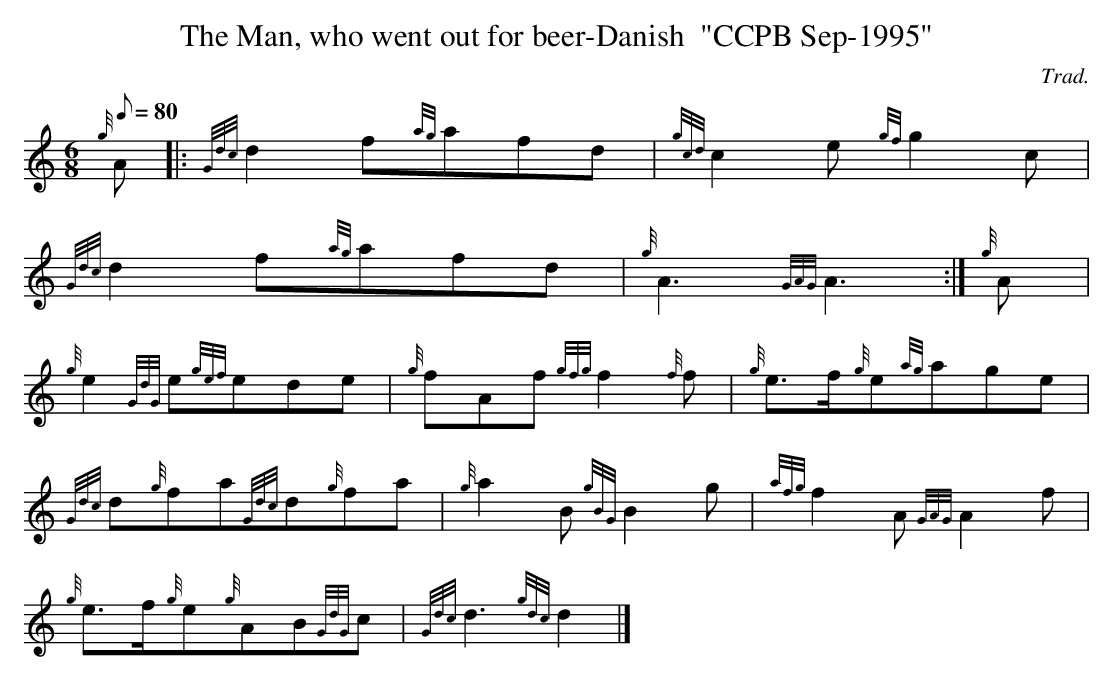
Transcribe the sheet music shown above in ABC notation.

X:1
T:The Man, who went out for beer-Danish  "CCPB Sep-1995"
M:6/8
L:1/8
Q:80
C:Trad.
K:HP
{g}A |: \
{Gdc}d2f{ag}afd | \
{gcd}c2e{gf}g2c |
{Gdc}d2f{ag}afd | \
{g}A3{GAG}A3 :| \
{g}A[ |
{g}e2{GdG}e{gef}ede | \
{g}fAf{gfg}f2{f}f | \
{g}e3/2f/2{g}e{ag}age |
{Gdc}d{g}fa{Gdc}d{g}fa | \
{g}a2B{gBG}B2g | \
{afg}f2A{GAG}A2f |
{g}e3/2f/2{g}e{g}AB{GdG}c | \
{Gdc}d3{gdc}d2|]
